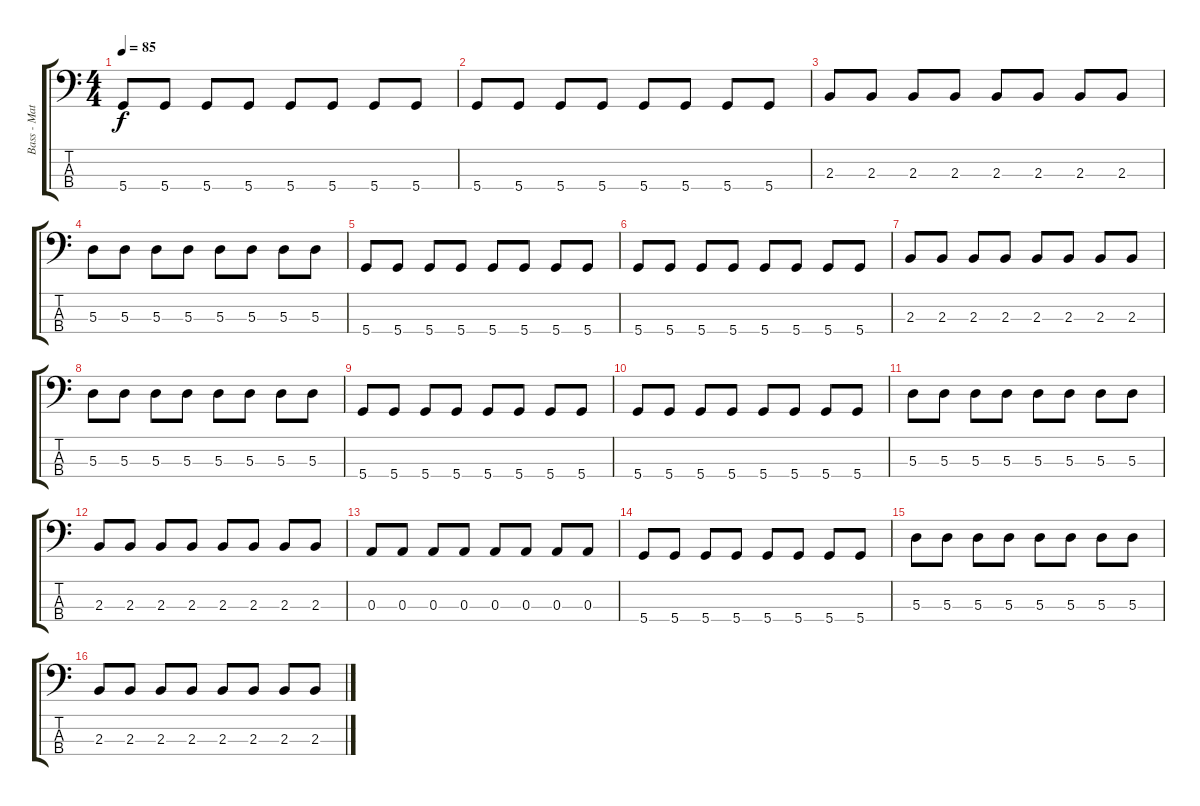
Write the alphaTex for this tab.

\track ("Bass - Matt Barnes" "Bass - Mat") {instrument electricbasspick}
\staff {score tabs}
\tuning (G2 D2 A1 D1) {hide}
\ts (4 4)
\tempo 85
\clef f4
\ks c
5.4.8{dy f} 5.4.8 5.4.8 5.4.8 5.4.8 5.4.8 5.4.8 5.4.8 |
5.4.8 5.4.8 5.4.8 5.4.8 5.4.8 5.4.8 5.4.8 5.4.8 |
2.3.8 2.3.8 2.3.8 2.3.8 2.3.8 2.3.8 2.3.8 2.3.8 |
5.3.8 5.3.8 5.3.8 5.3.8 5.3.8 5.3.8 5.3.8 5.3.8 |
5.4.8 5.4.8 5.4.8 5.4.8 5.4.8 5.4.8 5.4.8 5.4.8 |
5.4.8 5.4.8 5.4.8 5.4.8 5.4.8 5.4.8 5.4.8 5.4.8 |
2.3.8 2.3.8 2.3.8 2.3.8 2.3.8 2.3.8 2.3.8 2.3.8 |
5.3.8 5.3.8 5.3.8 5.3.8 5.3.8 5.3.8 5.3.8 5.3.8 |
5.4.8 5.4.8 5.4.8 5.4.8 5.4.8 5.4.8 5.4.8 5.4.8 |
5.4.8 5.4.8 5.4.8 5.4.8 5.4.8 5.4.8 5.4.8 5.4.8 |
5.3.8 5.3.8 5.3.8 5.3.8 5.3.8 5.3.8 5.3.8 5.3.8 |
2.3.8 2.3.8 2.3.8 2.3.8 2.3.8 2.3.8 2.3.8 2.3.8 |
0.3.8 0.3.8 0.3.8 0.3.8 0.3.8 0.3.8 0.3.8 0.3.8 |
5.4.8 5.4.8 5.4.8 5.4.8 5.4.8 5.4.8 5.4.8 5.4.8 |
5.3.8 5.3.8 5.3.8 5.3.8 5.3.8 5.3.8 5.3.8 5.3.8 |
2.3.8 2.3.8 2.3.8 2.3.8 2.3.8 2.3.8 2.3.8 2.3.8
